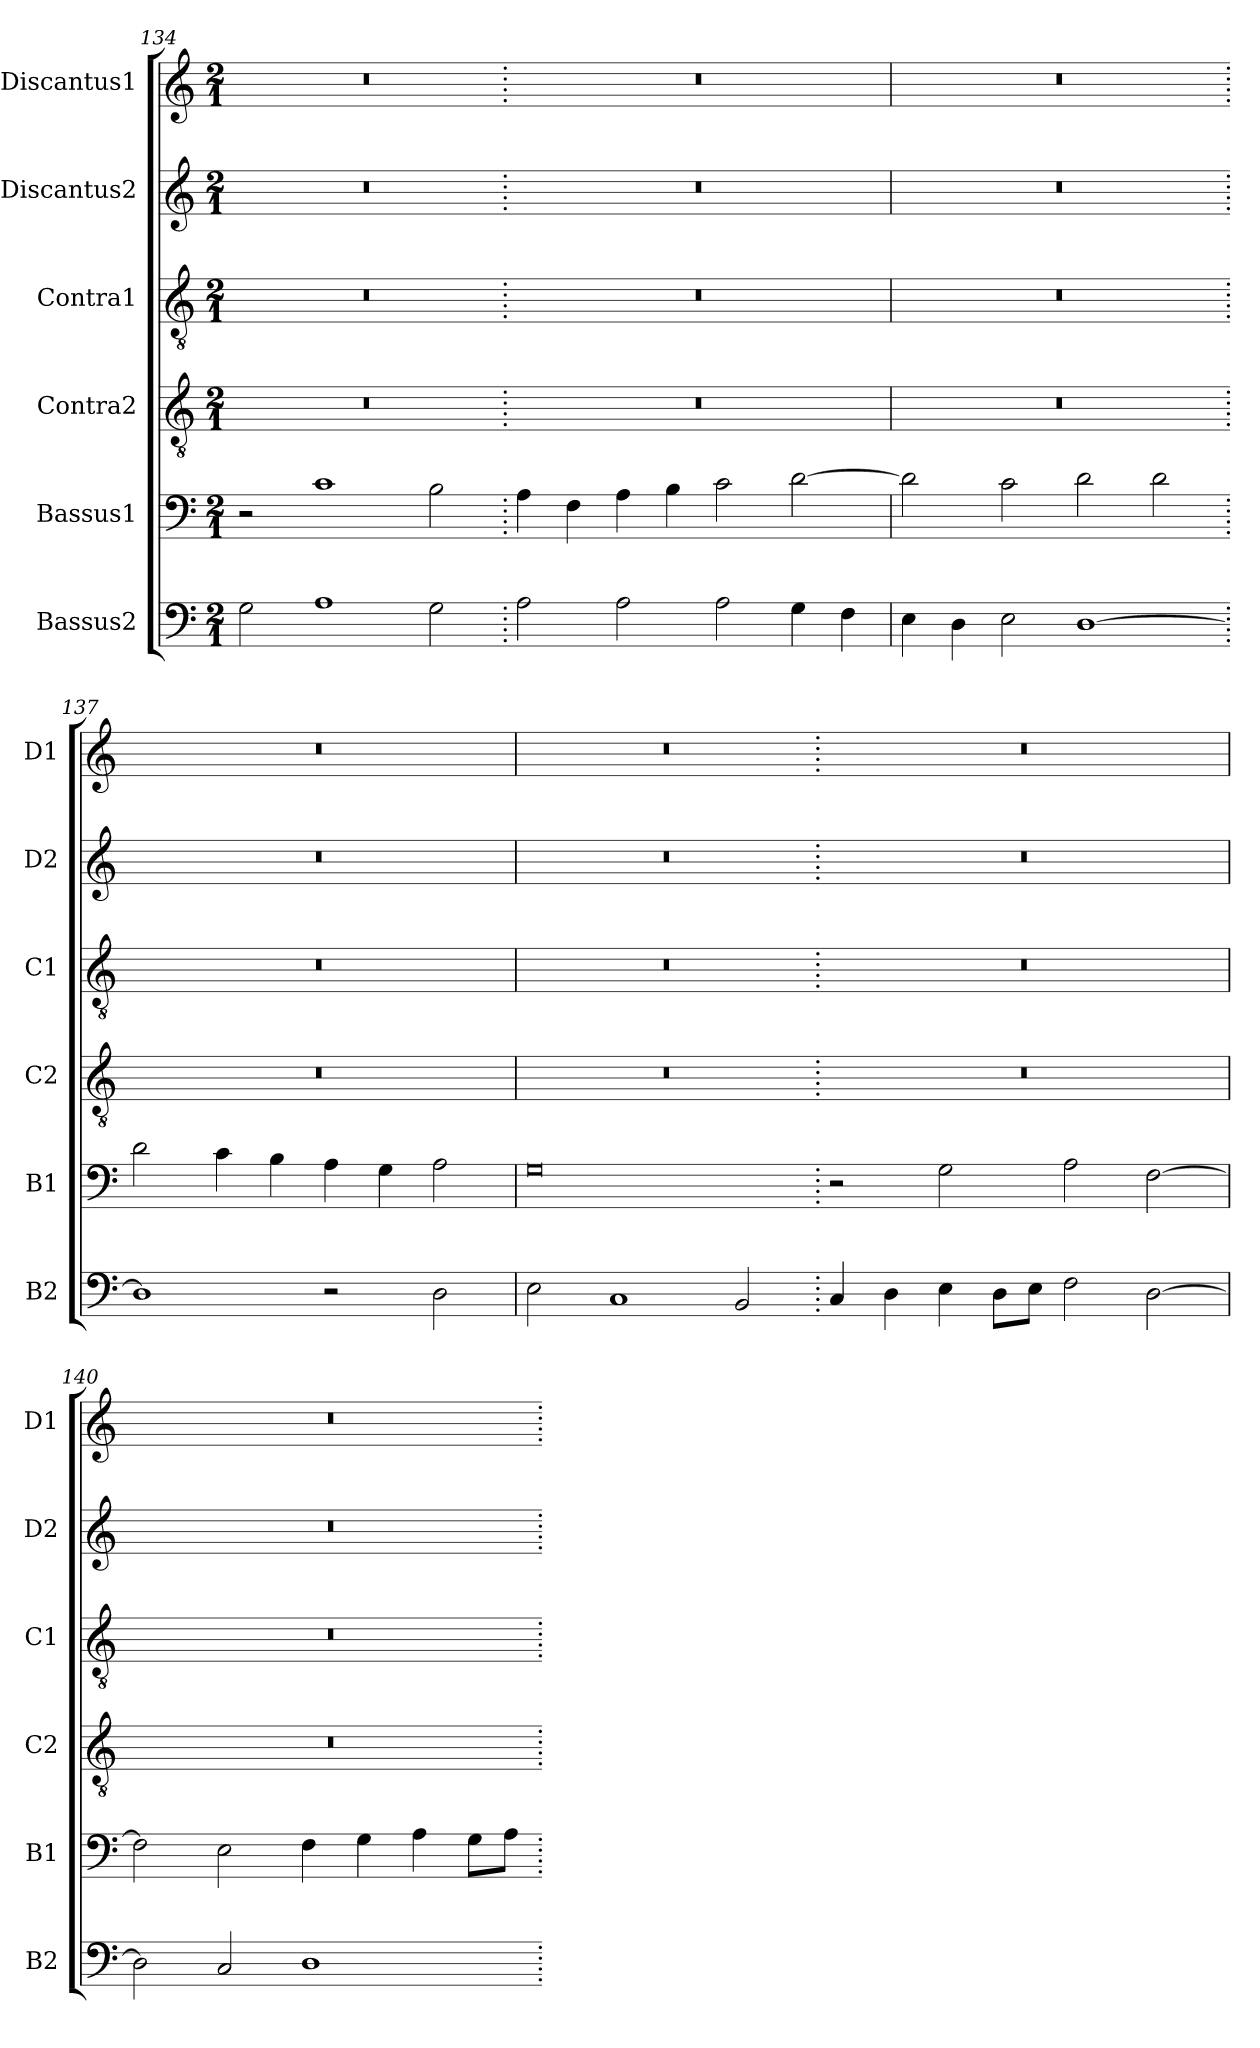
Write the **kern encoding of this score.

**kern	**kern	**kern	**kern	**kern	**kern
*part6	*part5	*part4	*part3	*part2	*part1
*staff6	*staff5	*staff4	*staff3	*staff2	*staff1
*I"Bassus2	*I"Bassus1	*I"Contra2	*I"Contra1	*I"Discantus2	*I"Discantus1
*I'B2	*I'B1	*I'C2	*I'C1	*I'D2	*I'D1
*clefF4	*clefF4	*clefGv2	*clefGv2	*clefG2	*clefG2
*k[]	*k[]	*k[]	*k[]	*k[]	*k[]
*M2/1	*M2/1	*M2/1	*M2/1	*M2/1	*M2/1
=134	=134	=134	=134	=134	=134
2G\	2r	0r	0r	0r	0r
1A	1c	.	.	.	.
2G\	2B\	.	.	.	.
=135.	=135.	=135.	=135.	=135.	=135.
2A\	4A\	0r	0r	0r	0r
.	4F\	.	.	.	.
2A\	4A\	.	.	.	.
.	4B\	.	.	.	.
2A\	2c\	.	.	.	.
4G\	[2d\	.	.	.	.
4F\	.	.	.	.	.
=136	=136	=136	=136	=136	=136
4E\	2d\]	0r	0r	0r	0r
4D\	.	.	.	.	.
2E\	2c\	.	.	.	.
[1D	2d\	.	.	.	.
.	2d\	.	.	.	.
=137.	=137.	=137.	=137.	=137.	=137.
1D]	2d\	0r	0r	0r	0r
.	4c\	.	.	.	.
.	4B\	.	.	.	.
2r	4A\	.	.	.	.
.	4G\	.	.	.	.
2D\	2A\	.	.	.	.
=138	=138	=138	=138	=138	=138
2E\	0G	0r	0r	0r	0r
1C	.	.	.	.	.
2BB/	.	.	.	.	.
=139.	=139.	=139.	=139.	=139.	=139.
4C/	2r	0r	0r	0r	0r
4D\	.	.	.	.	.
4E\	2G\	.	.	.	.
8D\L	.	.	.	.	.
8E\J	.	.	.	.	.
2F\	2A\	.	.	.	.
[2D\	[2F\	.	.	.	.
=140	=140	=140	=140	=140	=140
2D\]	2F\]	0r	0r	0r	0r
2C/	2E\	.	.	.	.
1D	4F\	.	.	.	.
.	4G\	.	.	.	.
.	4A\	.	.	.	.
.	8G\L	.	.	.	.
.	8A\J	.	.	.	.
=.	=.	=.	=.	=.	=.
*-	*-	*-	*-	*-	*-
